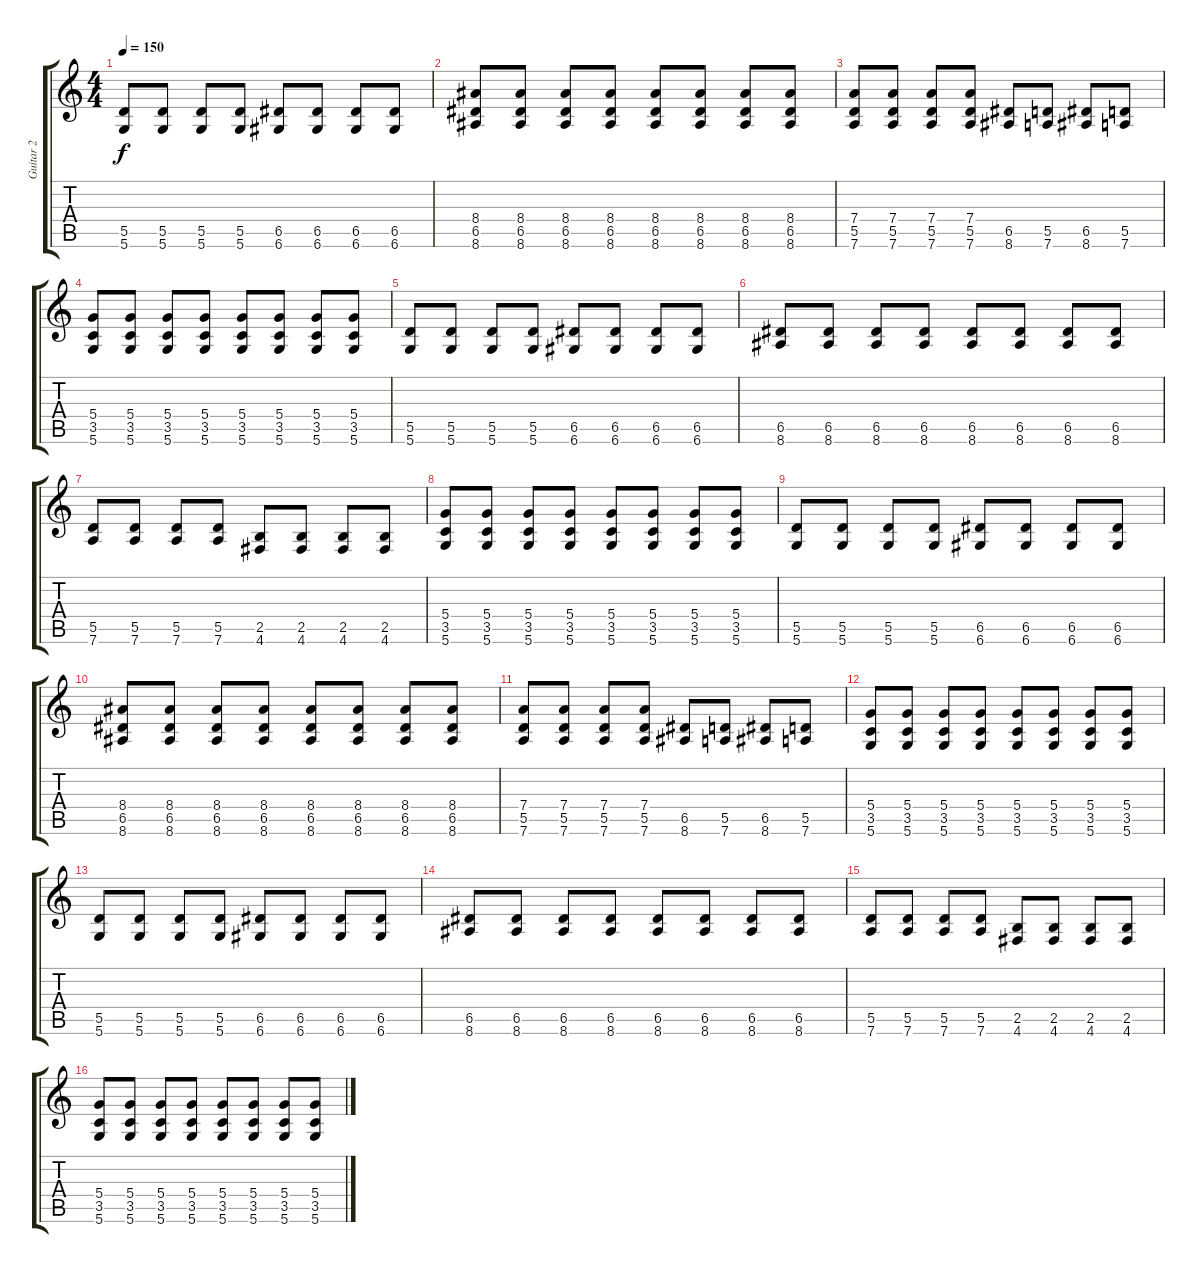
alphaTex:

\track ("Guitar 2" "Guitar 2") {instrument distortionguitar}
\staff {score tabs}
\tuning (E4 B3 G3 D3 A2 D2) {hide}
\ts (4 4)
\tempo 150
\clef g2
\ks c
(5.5 5.6).8{dy f} (5.5 5.6).8 (5.5 5.6).8 (5.5 5.6).8 (6.5 6.6).8 (6.5 6.6).8 (6.5 6.6).8 (6.5 6.6).8 |
(8.4 6.5 8.6).8 (8.4 6.5 8.6).8 (8.4 6.5 8.6).8 (8.4 6.5 8.6).8 (8.4 6.5 8.6).8 (8.4 6.5 8.6).8 (8.4 6.5 8.6).8 (8.4 6.5 8.6).8 |
(7.4 5.5 7.6).8 (7.4 5.5 7.6).8 (7.4 5.5 7.6).8 (7.4 5.5 7.6).8 (6.5 8.6).8 (5.5 7.6).8 (6.5 8.6).8 (5.5 7.6).8 |
(5.4 3.5 5.6).8 (5.4 3.5 5.6).8 (5.4 3.5 5.6).8 (5.4 3.5 5.6).8 (5.4 3.5 5.6).8 (5.4 3.5 5.6).8 (5.4 3.5 5.6).8 (5.4 3.5 5.6).8 |
(5.5 5.6).8 (5.5 5.6).8 (5.5 5.6).8 (5.5 5.6).8 (6.5 6.6).8 (6.5 6.6).8 (6.5 6.6).8 (6.5 6.6).8 |
(6.5 8.6).8 (6.5 8.6).8 (6.5 8.6).8 (6.5 8.6).8 (6.5 8.6).8 (6.5 8.6).8 (6.5 8.6).8 (6.5 8.6).8 |
(5.5 7.6).8 (5.5 7.6).8 (5.5 7.6).8 (5.5 7.6).8 (2.5 4.6).8 (2.5 4.6).8 (2.5 4.6).8 (2.5 4.6).8 |
(5.4 3.5 5.6).8 (5.4 3.5 5.6).8 (5.4 3.5 5.6).8 (5.4 3.5 5.6).8 (5.4 3.5 5.6).8 (5.4 3.5 5.6).8 (5.4 3.5 5.6).8 (5.4 3.5 5.6).8 |
(5.5 5.6).8 (5.5 5.6).8 (5.5 5.6).8 (5.5 5.6).8 (6.5 6.6).8 (6.5 6.6).8 (6.5 6.6).8 (6.5 6.6).8 |
(8.4 6.5 8.6).8 (8.4 6.5 8.6).8 (8.4 6.5 8.6).8 (8.4 6.5 8.6).8 (8.4 6.5 8.6).8 (8.4 6.5 8.6).8 (8.4 6.5 8.6).8 (8.4 6.5 8.6).8 |
(7.4 5.5 7.6).8 (7.4 5.5 7.6).8 (7.4 5.5 7.6).8 (7.4 5.5 7.6).8 (6.5 8.6).8 (5.5 7.6).8 (6.5 8.6).8 (5.5 7.6).8 |
(5.4 3.5 5.6).8 (5.4 3.5 5.6).8 (5.4 3.5 5.6).8 (5.4 3.5 5.6).8 (5.4 3.5 5.6).8 (5.4 3.5 5.6).8 (5.4 3.5 5.6).8 (5.4 3.5 5.6).8 |
(5.5 5.6).8 (5.5 5.6).8 (5.5 5.6).8 (5.5 5.6).8 (6.5 6.6).8 (6.5 6.6).8 (6.5 6.6).8 (6.5 6.6).8 |
(6.5 8.6).8 (6.5 8.6).8 (6.5 8.6).8 (6.5 8.6).8 (6.5 8.6).8 (6.5 8.6).8 (6.5 8.6).8 (6.5 8.6).8 |
(5.5 7.6).8 (5.5 7.6).8 (5.5 7.6).8 (5.5 7.6).8 (2.5 4.6).8 (2.5 4.6).8 (2.5 4.6).8 (2.5 4.6).8 |
(5.4 3.5 5.6).8 (5.4 3.5 5.6).8 (5.4 3.5 5.6).8 (5.4 3.5 5.6).8 (5.4 3.5 5.6).8 (5.4 3.5 5.6).8 (5.4 3.5 5.6).8 (5.4 3.5 5.6).8
